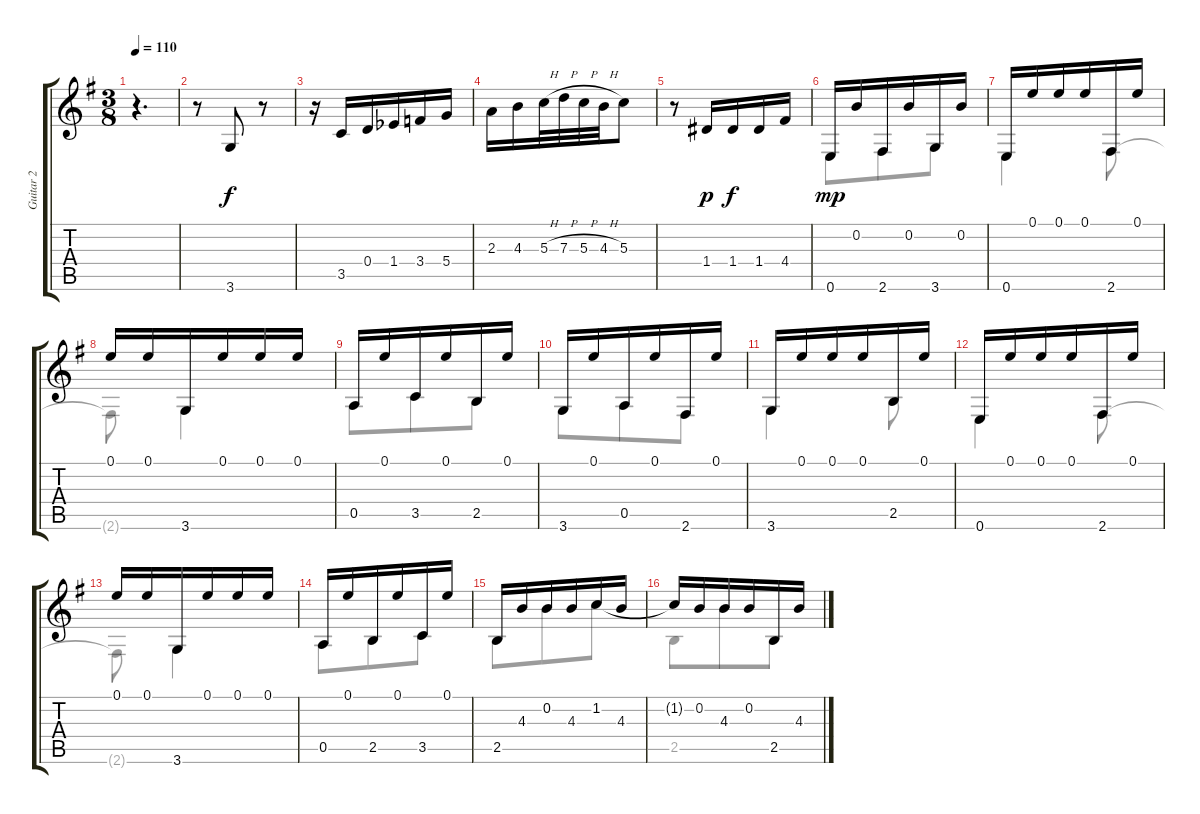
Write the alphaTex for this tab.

\track ("Guitar 2" "Guitar 2") {instrument acousticguitarnylon}
\staff {score tabs}
\tuning (E4 B3 G3 D3 A2 E2) {hide}
\voice
\ts (3 8)
\tempo 110
\clef g2
\ks g
r.4{d dy f} |
r.8 3.6.8 r.8 |
r.16 3.5.16 0.4.16 1.4{acc b}.16{beam merge} 3.4.16 5.4.16 |
2.3.16 4.3.16{beam merge} 5.3{h}.32 7.3{h}.32 5.3{h}.32 4.3{h}.32 5.3.8 |
r.8 1.4.16{dy p} 1.4.16{dy f beam merge} 1.4.16 4.4.16 |
0.6.16{dy mp} 0.2.16{beam merge} 2.6.16 0.2.16{beam merge} 3.6.16 0.2.16 |
0.6.16 0.1.16{beam merge} 0.1.16 0.1.16{beam merge} 2.6.16 0.1.16 |
0.1.16 0.1.16{beam merge} 3.6.16 0.1.16{beam merge} 0.1.16 0.1.16 |
0.5.16 0.1.16{beam merge} 3.5.16 0.1.16{beam merge} 2.5.16 0.1.16 |
3.6.16 0.1.16{beam merge} 0.5.16 0.1.16{beam merge} 2.6.16 0.1.16 |
3.6.16 0.1.16{beam merge} 0.1.16 0.1.16{beam merge} 2.5.16 0.1.16 |
0.6.16 0.1.16{beam merge} 0.1.16 0.1.16{beam merge} 2.6.16 0.1.16 |
0.1.16 0.1.16{beam merge} 3.6.16 0.1.16{beam merge} 0.1.16 0.1.16 |
0.5.16 0.1.16{beam merge} 2.5.16 0.1.16{beam merge} 3.5.16 0.1.16 |
2.5.16 4.3.16{beam merge} 0.2.16 4.3.16{beam merge} 1.2.16 4.3.16 |
1.2{t}.16 0.2.16{beam merge} 4.3.16 0.2.16{beam merge} 2.5.16 4.3.16
\voice
\clef g2
\ottava regular
\simile none
\ks g
|
|
|
|
|
0.6.8{dy mp} 2.6.8 3.6.8 |
0.6.4 2.6.8 |
2.6{t}.8 3.6.4 |
0.5.8 3.5.8 2.5.8 |
3.6.8 0.5.8 2.6.8 |
3.6.4 2.5.8 |
0.6.4 2.6.8 |
2.6{t}.8 3.6.4 |
0.5.8 2.5.8 3.5.8 |
2.5.8 0.2.8 1.2.8 |
2.5.8 4.3.8 2.5.8
